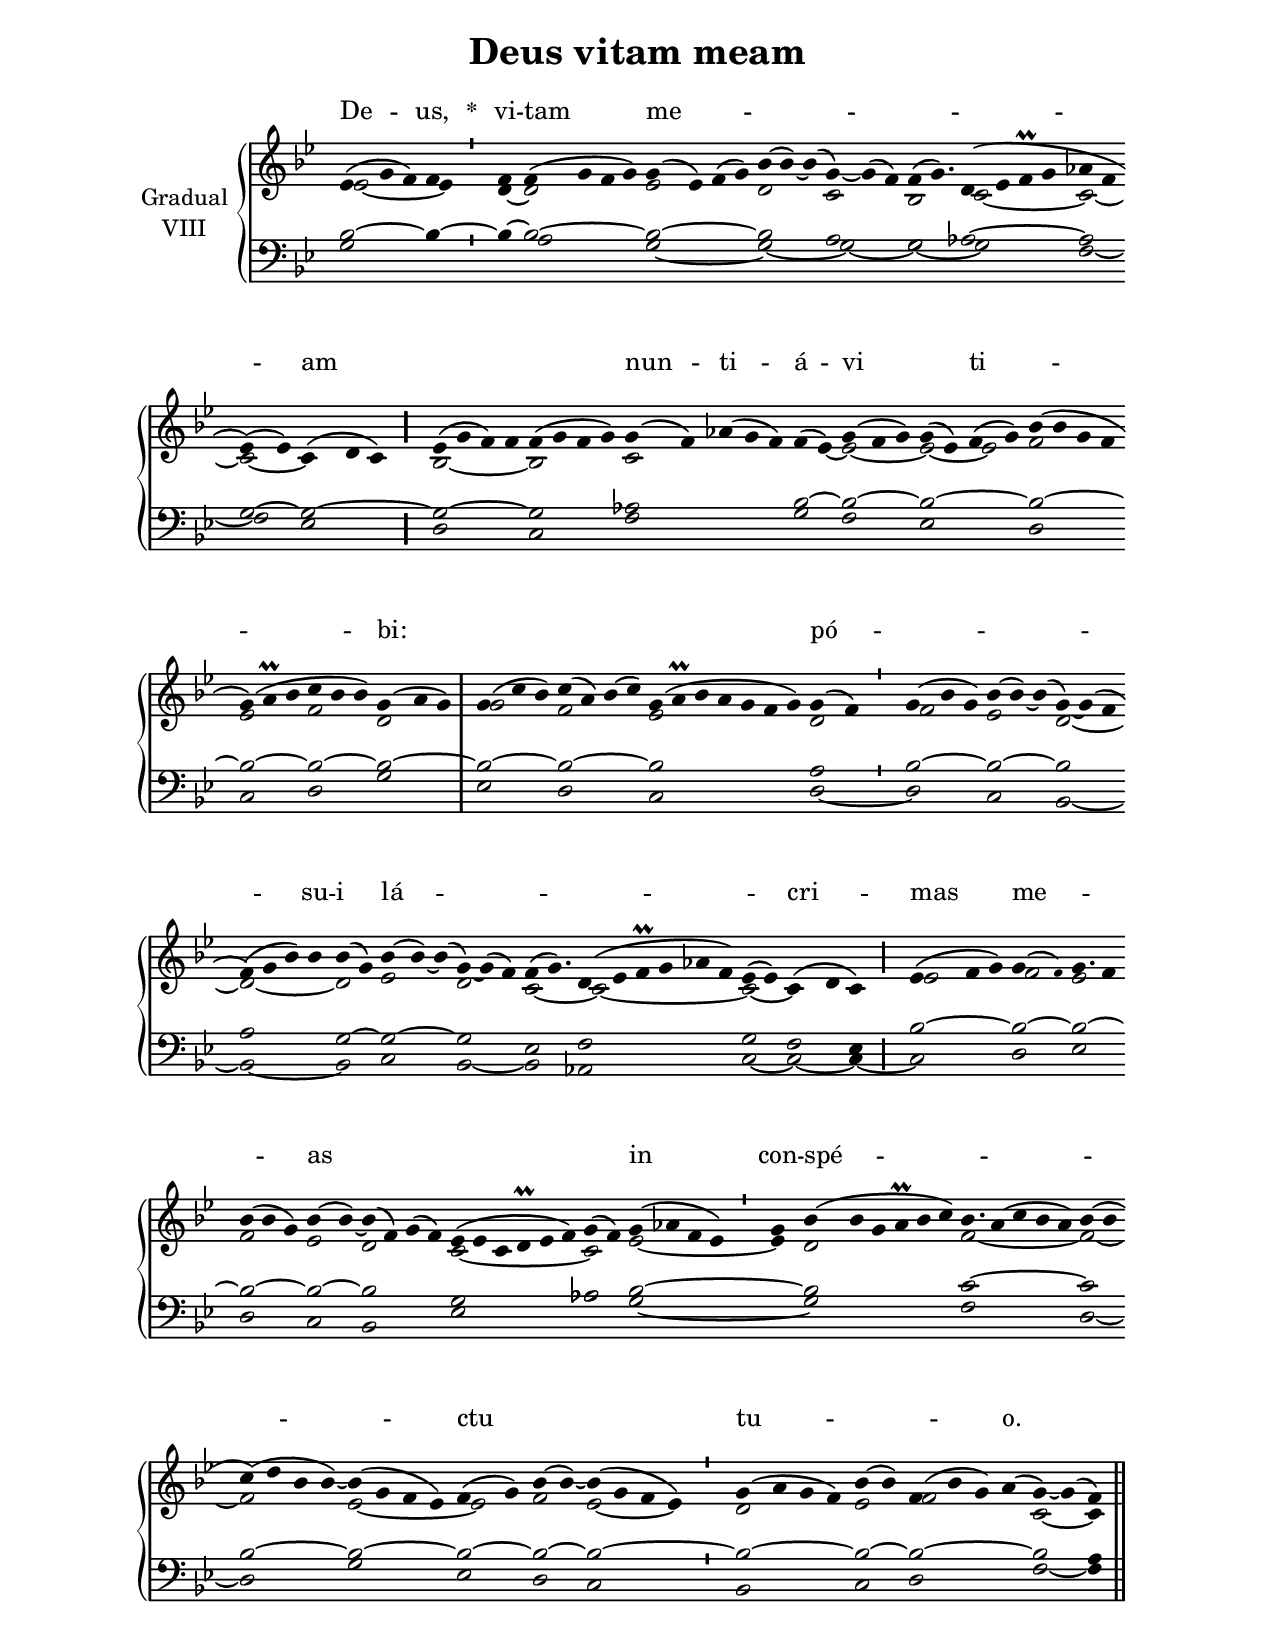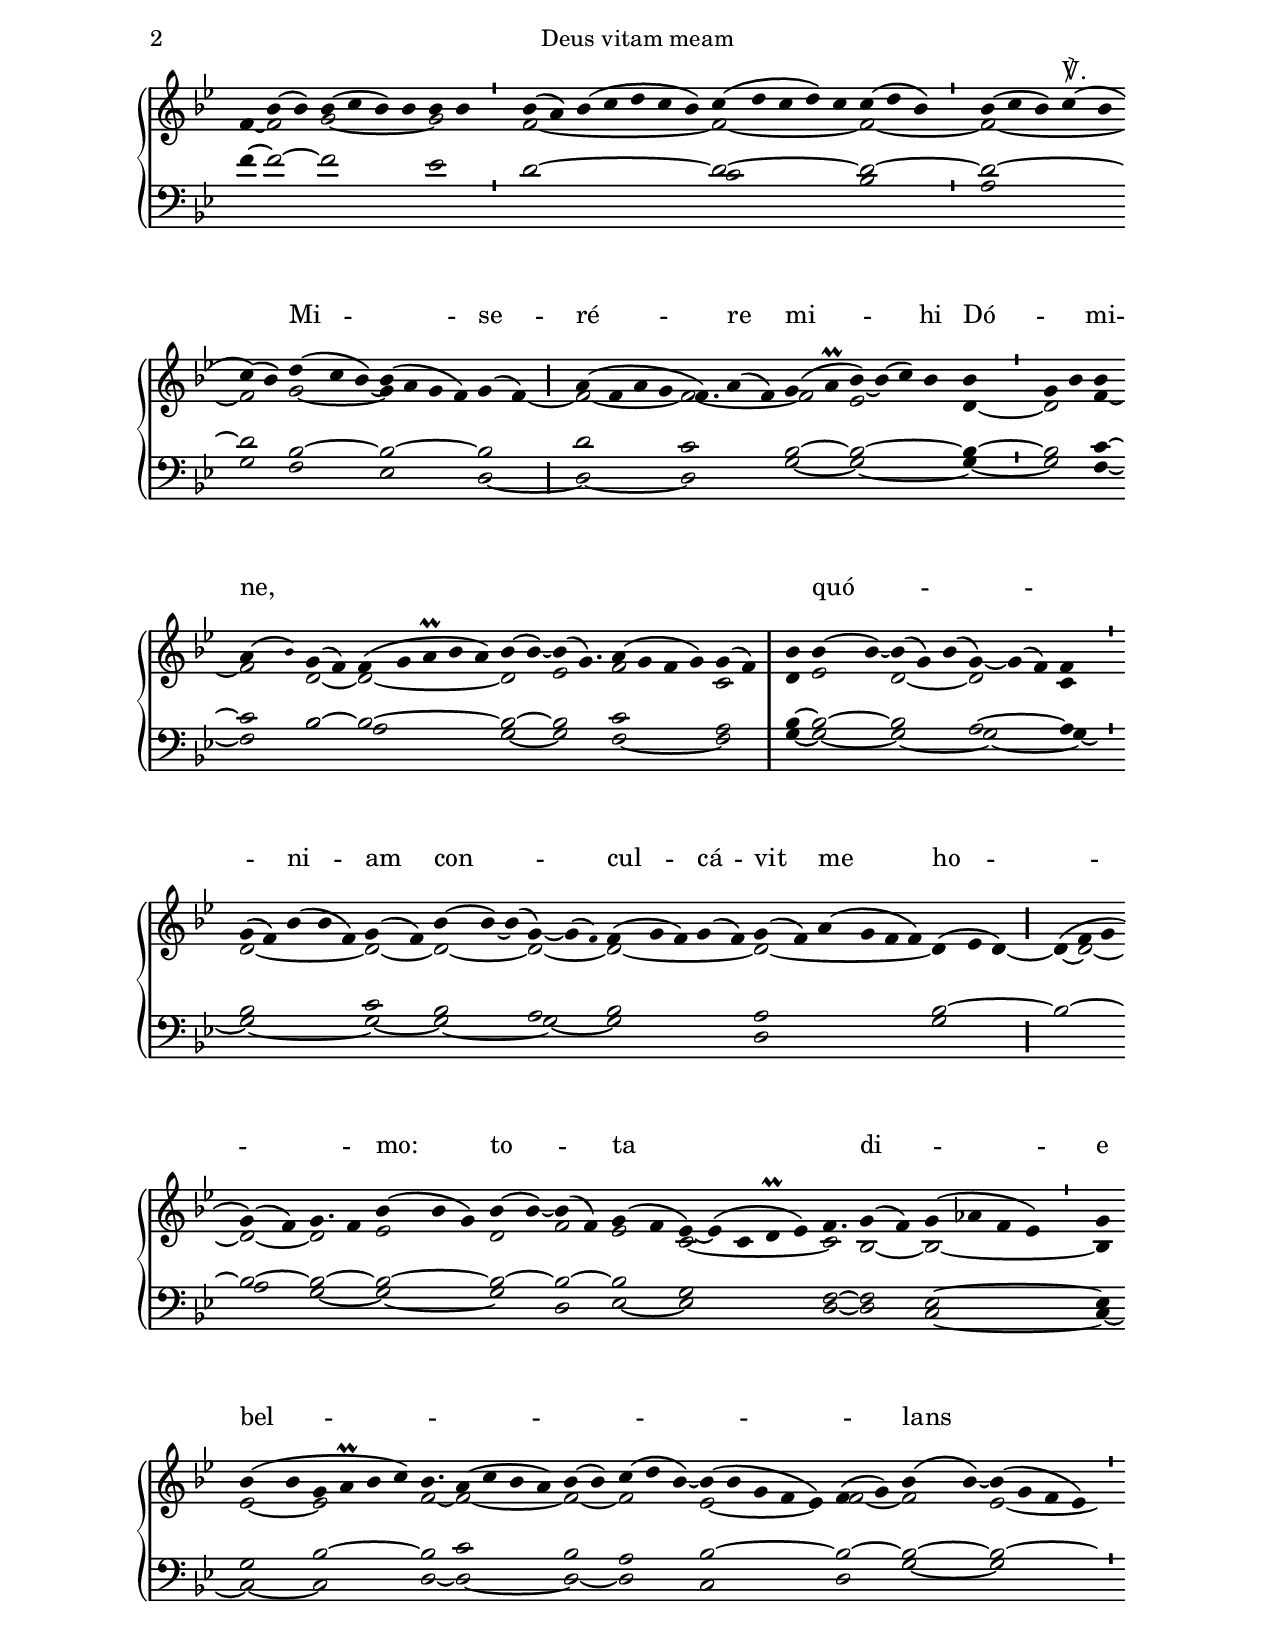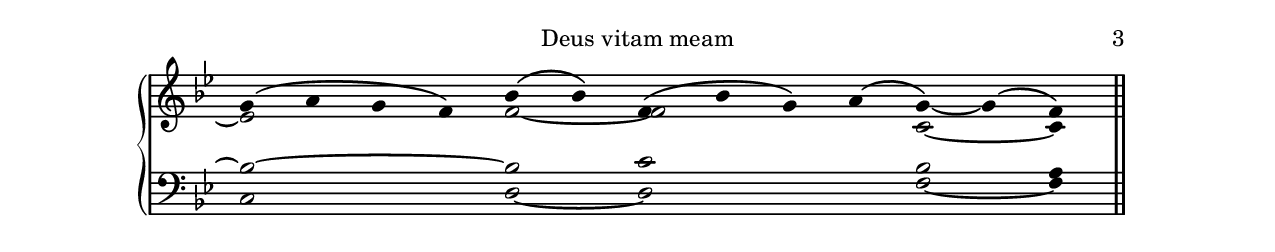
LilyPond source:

\version "2.18"
\include "gregorian.ly"
\include "noh2.ily"


%Page reference: page i.232
%(volume.page)

global = {
 \key f \mixolydian
 \cadenzaOn 
}

\header {
  title = \markup \center-column {"Deus vitam meam" \vspace #1 }
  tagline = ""
  composer = ""
}

\paper {
 #(include-special-characters)
  oddHeaderMarkup = \markup \fill-line {
    \line {}
    \center-column {
      \on-the-fly #first-page     " "
      \on-the-fly #not-first-page "Deus vitam meam"
    }
    \line { \on-the-fly #print-page-number-check-first \fromproperty #'page:page-number-string }
  }
  evenHeaderMarkup = \markup \fill-line {
    \line { \on-the-fly #print-page-number-check-first \fromproperty #'page:page-number-string }
    \center-column { "Deus vitam meam" }
    \line {}
  }
}

chantText = \lyricmode {
De -- us, 
\set stanza = " * " vi -- tam me -- _ _ _ _ am _ _ _ 
nun -- ti -- á -- vi _ ti -- _ bi: _ _ _ _ 
pó -- _ _ su -- i lá -- _ _ _ cri -- mas me -- _ _ _ as _ _ _ 
in con -- spé -- _ _ _ ctu _ tu -- _ _ o. _ _ _ _ _ _ _ _ _ _ _ _ ℣. 
Mi -- se -- ré -- re mi -- hi Dó -- _ _ mi -- ne, _ _ _ _ _ _ 
quó -- _ _ _ ni -- am con -- cul -- cá -- vit me ho -- _ _ _ mo: 
to -- ta _ di -- _ e bel -- _ _ _ _ _ lans _ _ _ _ 
\set stanza = " * " 
tri -- bu -- lá -- _ _ _ vit _ _ _ _ me. _ _ _ _ _ _ _ _ _ _ _ _ }

chantMusic = {
\tieDown   ees'4 ( g'4 f'4) f'4 \divisioMinima
 f'4 f'4 ( g'4 f'4 g'4) g'4 ( ees'4) f'4 ( g'4) bes'4 ( bes'4) ~ bes'4 ( g'4) ~ g'4 ( f'4)  f'4 ( g'4.) d'4 ( ees'4 f'\prall g'4 aes'4 f'4 \forceBreak
) ees'4 ( ees'4) c'4 ( d'4 c'4) \divisioMaior
 ees'4 ( g'4 f'4) f'4 f'4 ( g'4 f'4 g'4)  g'4 ( f'4) aes'4 ( g'4 f'4) f'4 ( ees'4) g'4 ( f'4 g'4) g'4 ( ees'4) f'4 ( g'4) bes'4 ( bes'4 g'4 f'4 \forceBreak
) g'4 ( a'\prall bes'4 c''4 bes'4 bes'4) g'4 ( a'4 g'4) \divisioMaxima
 g'4 ( c''4 bes'4) c''4 ( a'4) bes'4 ( c''4) g'4 ( a'\prall bes'4 a'4 g'4 f'4 g'4) g'4 ( f'4) \divisioMinima
 g'4 ( bes'4 g'4) bes'4 ( bes'4) ~ bes'4 ( g'4) ~ g'4 ( f'4 \forceBreak
) f'4 ( g'4 bes'4) bes'4 bes'4 ( g'4) bes'4 ( bes'4) ~ bes'4 ( g'4) ~ g'4 ( f'4)  f'4 ( g'4.) d'4 ( ees'4 f'\prall g'4 aes'4 f'4) ees'4 ( ees'4) c'4 ( d'4 c'4) \divisioMaior
 ees'4 ( f'4 g'4) g'4 ( \once \tweak #'font-size #-4 f' ) g'4. f'4 \forceBreak
 bes'4 ( bes'4 g'4) bes'4 ( bes'4) ~ bes'4 ( f'4) g'4 ( f'4) ees'4 ( ees'4 c'4 d'\prall ees'4 f'4)  g'4 ( f'4) g'4 ( aes'4 f'4 ees'4) \divisioMinima
  g'4 bes'4 ( bes'4 g'4 a'\prall bes'4 c''4) bes'4. a'4 ( c''4 bes'4 a'4) bes'4 ( bes'4 \forceBreak
) c''4 ( d''4 bes'4 bes'4) ~ bes'4 ( g'4 f'4 ees'4) f'4 ( g'4) bes'4 ( bes'4) ~ bes'4 ( g'4 f'4 ees'4) \divisioMinima
 g'4 ( a'4 g'4 f'4) bes'4 ( bes'4) f'4 ( bes'4 g'4) a'4 ( g'4) ~ g'4 ( f'4) \finalis \forceBreak

 f'4 bes'4 ( bes'4) bes'4 ( c''4 bes'4) bes'4 bes'4 bes'4 \divisioMinima
 bes'4 ( a'4) bes'4 ( c''4 d''4 c''4 bes'4) c''4 ( d''4 c''4 d''4) c''4 c''4 ( d''4 bes'4) \divisioMinima
 bes'4 ( c''4 bes'4) c''4 ( bes'4 \forceBreak
) c''4 ( bes'4) d''4 ( c''4 bes'4) ~ bes'4 ( a'4 g'4 f'4) g'4 ( f'4) \divisioMaior
 a'4 ( f'4 a'4 g'4 f'4.) a'4 ( f'4) g'4 ( a'\prall bes'4) ~ bes'4 ( c''4) bes'4 bes'4 \divisioMinima
 g'4 bes'4 bes'4 \forceBreak
 a'4 ( \once \tweak #'font-size #-4 bes' ) g'4 ( f'4) f'4 ( g'4 a'\prall bes'4 a'4) bes'4 ( bes'4) ~ bes'4 ( g'4.) a'4 ( g'4 f'4 g'4) g'4 ( f'4) \divisioMaxima
 bes'4 bes'4 ( bes'4) ~ bes'4 ( g'4) bes'4 ( g'4) ~ g'4 ( f'4) f'4 \divisioMinima \forceBreak

 g'4 ( f'4) bes'4 ( bes'4 f'4) g'4 ( f'4) bes'4 ( bes'4) ~ bes'4 ( g'4) ~ g'4 ( \once \tweak #'font-size #-4 f' ) f'4 ( g'4 f'4) g'4 ( f'4) g'4 ( f'4) a'4 ( g'4 f'4 f'4) d'4 ( ees'4 d'4) \divisioMaior
 d'4 ( f'4 g'4 \forceBreak
) g'4 ( f'4) g'4. f'4 bes'4 ( bes'4 g'4) bes'4 ( bes'4) ~ bes'4 ( f'4) g'4 ( f'4 ees'4) ~ ees'4 (  c'4 d'\prall ees'4) f'4. g'4 ( f'4) g'4 ( aes'4 f'4 ees'4) \divisioMinima
  g'4 \forceBreak
 bes'4 ( bes'4 g'4 a'\prall bes'4 c''4) bes'4. a'4 ( c''4 bes'4 a'4) bes'4 ( bes'4) c''4 ( d''4 bes'4) ~ bes'4 ( bes'4 g'4 f'4 ees'4) f'4 ( g'4) bes'4 ( bes'4) ~ bes'4 ( g'4 f'4 ees'4) \divisioMinima \forceBreak

 g'4 ( a'4 g'4 f'4) bes'4 ( bes'4) f'4 ( bes'4 g'4) a'4 ( g'4) ~ g'4 ( f'4) \finalis

}

altoMusic = {
ees'2*3/2 ~ ees'4 \divisioMinima
d'4 ~ d'2*4/2 ees'2*4/2 d'2*3/2 c'2*3/2 bes2*5/4 c'2*4/2 ~ c'2 ~ c'2 ~ c'4 r2 \divisioMaior
bes2*4/2 ~ bes2*4/2 c'2*5/2 r4 ees'4 ~ ees'2*3/2 ~ ees'2 ~ ees'2 f'2*4/2 ees'2*3/2 f'2*3/2 d'2*3/2 \divisioMaxima
g'2*3/2 f'2*4/2 ees'2*7/2 d'2 \divisioMinima
f'2*3/2 ees'2*3/2 d'2*3/2 ~ d'2*4/2 ~ d'2 ees'2*3/2 d'2*3/2 c'2*5/4 ~ c'2*6/2 ~ c'2 ~ c'4 r2 \divisioMaior
ees'2*3/2 f'2 ees'2*5/4 f'2*3/2 ees'2 d'2*4/2 c'2*6/2 ~ c'2 ees'2*4/2 ~ ees'4 d'2*6/2 f'2*11/4 ~ f'2 ~ f'2*4/2 ees'2*4/2 ~ ees'2 f'2 ees'2*3/2 ~ ees'4 \divisioMinima
d'2*4/2 ees'2 f'2*4/2 c'2 ~ c'4 \finalis
f'4 ~ f'2 g'2*4/2 ~ g'2 \divisioMinima
f'2*7/2 ~ f'2*5/2 ~ f'2*3/2 ~ \divisioMinima
f'2*5/2 ~ f'2 g'2*3/2 ~ g'4 r2*4/2 f'4 ~ \divisioMaior
f'2*4/2 ~ f'2*7/4 ~ f'2 ees'2*4/2 d'4 ~ \divisioMinima
d'2 f'4 ~ f'2 d'2 ~ d'2*5/2 ~ d'2 ees'2*5/4 f'2*4/2 c'2 \divisioMaxima
d'4 ees'2 d'2*3/2 ~ d'2*3/2 c'4 \divisioMinima
d'2*5/2 ~ d'2 ~ d'2*3/2 ~ d'2*3/2 ~ d'2*5/2 ~ d'2*6/2 ~ d'4 r4 d'4 ~ \divisioMaior
d'4 ~ d'2 ~ d'2 ~ d'2*5/4 ees'2*3/2 d'2 f'2 ees'2 c'2*5/2 ~ c'2*3/4 bes2 ~ bes2*4/2 ~ bes4 ees'2 ~ ees'2*4/2 f'2*3/4 ~ f'2*4/2 ~ f'2 ~ f'2*3/2 ees'2*4/2 ~ ees'4 f'2 ~ f'2 ees'2*4/2 ~ \divisioMinima
ees'2*4/2 f'2 ~ f'2*4/2 c'2 ~ c'4 \finalis
}

tenorMusic = {
bes2*3/2 ~ bes4 ~ \divisioMinima
bes4 ~ bes2*4/2 ~ bes2*4/2 ~ bes2*3/2 a2*3/2 g2*5/4 aes2*4/2 ~ aes2 g2 ~ g2*3/2 ~ \divisioMaior
g2*4/2 ~ g2*4/2 aes2*5/2 bes2 ~ bes2*3/2 ~ bes2*4/2 ~ bes2*4/2 ~ bes2*3/2 ~ bes2*3/2 ~ bes2*3/2 ~ \divisioMaxima
bes2*3/2 ~ bes2*4/2 ~ bes2*7/2 a2 \divisioMinima
bes2*3/2 ~ bes2*3/2 ~ bes2*3/2 a2*4/2 g2 ~ g2*3/2 ~ g2*3/2 ees2*5/4 f2*6/2 g2 f2 ees4 \divisioMaior
bes2*3/2 ~ bes2 ~ bes2*5/4 ~ bes2*3/2 ~ bes2 ~ bes2*4/2 g2*6/2 aes2 bes2*5/2 ~ bes2*6/2 c'2*11/4 ~ c'2 bes2*4/2 ~ bes2*4/2 ~ bes2 ~ bes2 ~ bes2*4/2 ~ \divisioMinima
bes2*4/2 ~ bes2 ~ bes2*4/2 ~ bes2 a4 \finalis
f'4 ~ f'2 ~ f'2*4/2 ees'2 \divisioMinima
d'2*7/2 ~ d'2*5/2 ~ d'2*3/2 ~ \divisioMinima
d'2*5/2 ~ d'2 bes2*3/2 ~ bes2*4/2 ~ bes2 \divisioMaior
d'2*4/2 c'2*7/4 bes2 ~ bes2*4/2 ~ bes4 ~ \divisioMinima
bes2 c'4 ~ c'2 bes2 ~ bes2*5/2 ~ bes2 ~ bes2*5/4 c'2*4/2 a2 \divisioMaxima
bes4 ~ bes2 ~ bes2*3/2 a2*3/2 ~ a4 \divisioMinima
bes2*5/2 c'2 bes2*3/2 a2*3/2 bes2*5/2 a2*6/2 bes2*3/2 ~ \divisioMaior
bes2*3/2 ~ bes2 ~ bes2*5/4 ~ bes2*3/2 ~ bes2 ~ bes2 ~ bes2 g2*5/2 f2*3/4 ~ f2 ees2*4/2 ~ ees4 g2 bes2*4/2 ~ bes2*3/4 c'2*4/2 bes2 a2*3/2 bes2*5/2 ~ bes2 ~ bes2 ~ bes2*4/2 ~ \divisioMinima
bes2*4/2 ~ bes2 c'2*4/2 bes2 a4 \finalis
}

bassMusic = {
g2*3/2 bes4 \divisioMinima
r4 a2*4/2 g2*4/2 ~ g2*3/2 ~ g2*3/2 ~ g2*5/4 ~ g2*4/2 f2 ~ f2 ees2*3/2 \divisioMaior
d2*4/2 c2*4/2 f2*5/2 g2 f2*3/2 ees2*4/2 d2*4/2 c2*3/2 d2*3/2 g2*3/2 \divisioMaxima
ees2*3/2 d2*4/2 c2*7/2 d2 ~ \divisioMinima
d2*3/2 c2*3/2 bes,2*3/2 ~ bes,2*4/2 ~ bes,2 c2*3/2 bes,2*3/2 ~ bes,2*5/4 aes,2*6/2 c2 ~ c2 ~ c4 ~ \divisioMaior
c2*3/2 d2 ees2*5/4 d2*3/2 c2 bes,2*4/2 ees2*6/2 aes2 g2*5/2 ~ g2*6/2 f2*11/4 d2 ~ d2*4/2 g2*4/2 ees2 d2 c2*4/2 \divisioMinima
bes,2*4/2 c2 d2*4/2 f2 ~ f4 \finalis
r2*9/2 \divisioMinima
r2*7/2 c'2*5/2 bes2*3/2 \divisioMinima
a2*5/2 g2 f2*3/2 ees2*4/2 d2 ~ \divisioMaior
d2*4/2 ~ d2*7/4 g2 ~ g2*4/2 ~ g4 ~ \divisioMinima
g2 f4 ~ f2 bes2 a2*5/2 g2 ~ g2*5/4 f2*4/2 ~ f2 \divisioMaxima
g4 ~ g2 ~ g2*3/2 ~ g2*3/2 ~ g4 ~ \divisioMinima
g2*5/2 ~ g2 ~ g2*3/2 ~ g2*3/2 ~ g2*5/2 d2*6/2 g2*3/2 \divisioMaior
r2*3/2 a2 g2*5/4 ~ g2*3/2 ~ g2 d2 ees2 ~ ees2*5/2 d2*3/4 ~ d2 c2*4/2 ~ c4 ~ c2 ~ c2*4/2 d2*3/4 ~ d2*4/2 ~ d2 ~ d2*3/2 c2*5/2 d2 g2 ~ g2*4/2 \divisioMinima
c2*4/2 d2 ~ d2*4/2 f2 ~ f4 \finalis
}

voiceLines = {
\voiceLineStyle


}

\score{
  <<
    \new GrandStaff <<
      \set GrandStaff.autoBeaming = ##f
      \set GrandStaff.instrumentName = \markup \center-column {
        "Gradual"
        "VIII"
      }
      \new Staff = up <<
        \new Voice = "chant" {
          \voiceOne \global \chantMusic
        }
        \new Voice {
          \voiceTwo \global \altoMusic
        }
      >>

      \new Staff = down <<
        \clef bass
        \new Voice {
          \voiceOne \global \tenorMusic
        }
        \new Voice {
          \voiceTwo \global \bassMusic
        }
	\new Voice {
        \voiceThree \global \voiceLines
        }
      >>
    >>
    \new Lyrics \lyricsto chant {
      \chantText
    }
  >>
  \layout{
  }
  \midi{
    \tempo 4 = 125
  }
}
